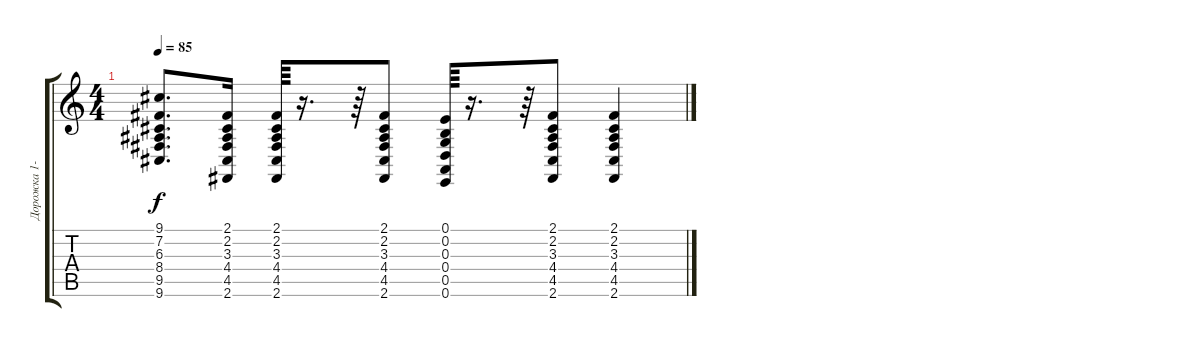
\track ("Дорожка 1-2-3" "Дорожка 1-") {instrument acousticgrandpiano}
\staff {score tabs}
\tuning (E4 B3 G3 D3 A2 E2) {hide}
\ts (4 4)
\tempo 85
\clef g2
\ks c
(9.1 7.2 6.3 8.4 9.5 9.6).8{d dy f} (2.1 2.2 3.3 4.4 4.5 2.6).16 (2.1 2.2 3.3 4.4 4.5 2.6).64 r.16{d} r.64 (2.1 2.2 3.3 4.4 4.5 2.6).8 (0.1 0.2 0.3 0.4 0.5 0.6).64 r.16{d} r.64 (2.1 2.2 3.3 4.4 4.5 2.6).8 (2.1 2.2 3.3 4.4 4.5 2.6).4
